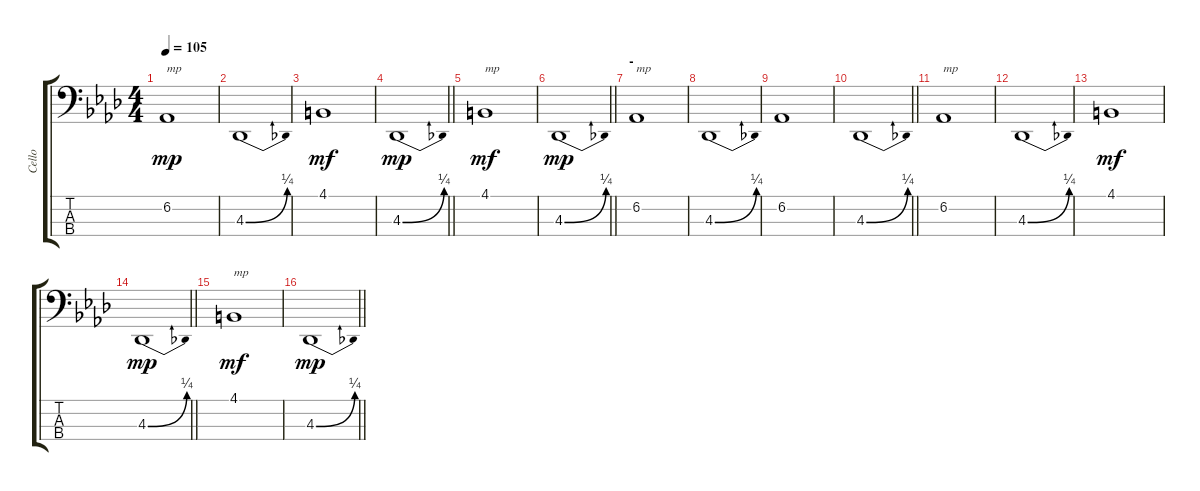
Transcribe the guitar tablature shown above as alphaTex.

\track ("Cello" "Cello") {instrument cello}
\staff {score tabs}
\tuning (G2 D2 A1 E1) {hide}
\ts (4 4)
\section ("" "")
\tempo 105
\clef f4
\ks fminor
6.2.1{txt "mp" dy mp} |
4.3{be (bend 0 0 60 1)}.1 |
4.1.1{dy mf} |
\barLineRight lightlight
4.3{be (bend 0 0 60 1)}.1{dy mp} |
\section ("" "")
4.1.1{txt "mp" dy mf} |
\barLineRight lightlight
4.3{be (bend 0 0 60 1)}.1{dy mp} |
\section ("" "-")
6.2.1{txt "mp"} |
4.3{be (bend 0 0 60 1)}.1 |
6.2.1 |
\barLineRight lightlight
4.3{be (bend 0 0 60 1)}.1 |
\section ("" "")
6.2.1{txt "mp"} |
4.3{be (bend 0 0 60 1)}.1 |
4.1.1{dy mf} |
\barLineRight lightlight
4.3{be (bend 0 0 60 1)}.1{dy mp} |
\section ("" "")
4.1.1{txt "mp" dy mf} |
\barLineRight lightlight
4.3{be (bend 0 0 60 1)}.1{dy mp}
